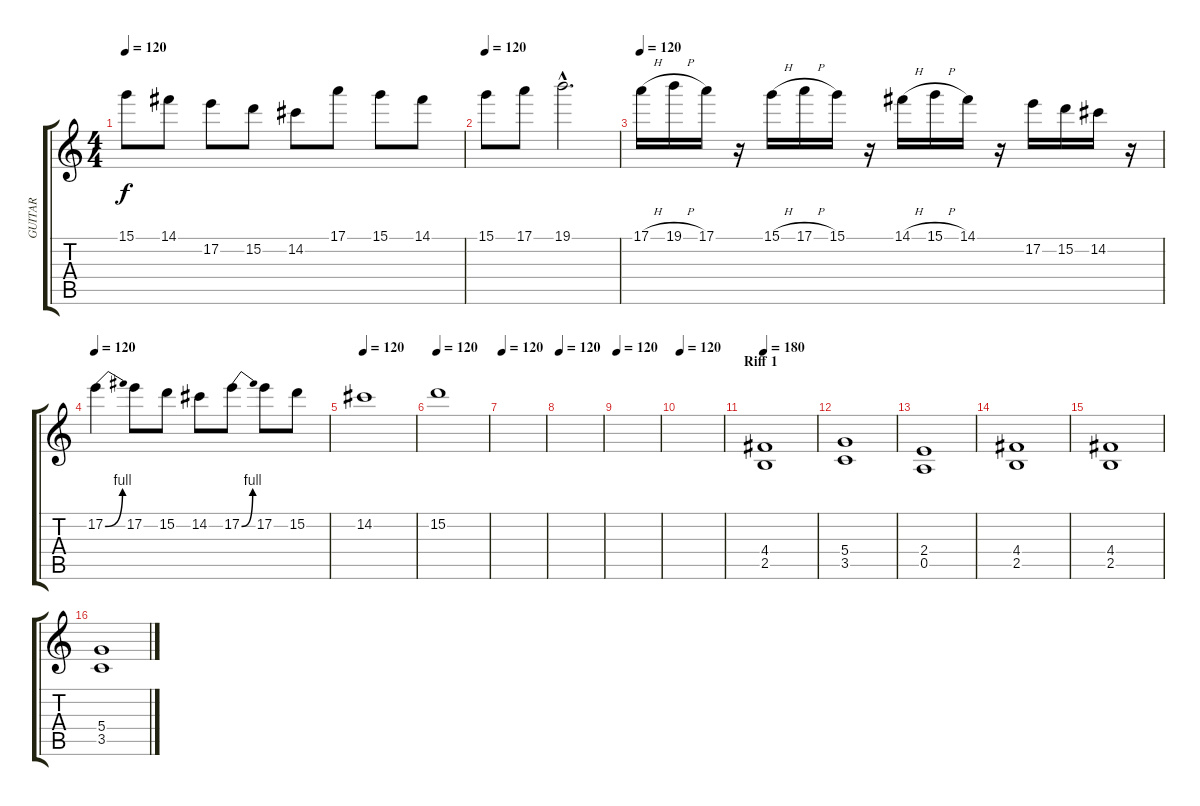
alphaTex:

\track ("GUITAR" "GUITAR") {instrument overdrivenguitar}
\staff {score tabs}
\tuning (E4 B3 G3 D3 A2 E2) {hide}
\ts (4 4)
\tempo 120
\clef g2
\ks c
15.1.8{dy f} 14.1.8 17.2.8 15.2.8 14.2.8 17.1.8 15.1.8 14.1.8 |
\tempo 120
15.1.8 17.1.8 19.1{hac}.2{d} |
\tempo 120
17.1{h}.16 19.1{h}.16 17.1.16 r.16 15.1{h}.16 17.1{h}.16 15.1.16 r.16 14.1{h}.16 15.1{h}.16 14.1.16 r.16 17.2.16 15.2.16 14.2.16 r.16 |
\tempo 120
17.2{be (bend 0 0 60 4)}.4 17.2.8 15.2.8 14.2.8 17.2{be (bend 0 0 60 4)}.8 17.2.8 15.2.8 |
\tempo 120
14.2.1 |
\tempo 120
15.2.1 |
\tempo 120
|
\tempo 120
|
\tempo 120
|
\tempo 120
|
\section ("" "Riff 1")
\tempo 180
(4.4 2.5).1 |
(5.4 3.5).1 |
(2.4 0.5).1 |
(4.4 2.5).1 |
(4.4 2.5).1 |
(5.4 3.5).1
